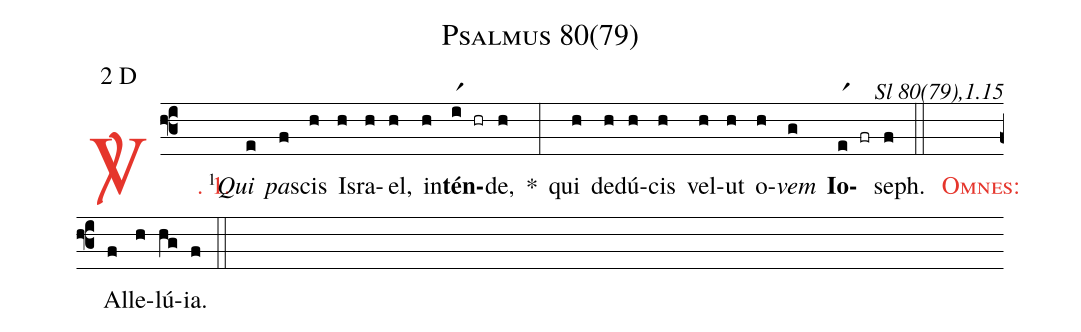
name: Psalmus 80(79);
mode: 2;
mode-differentia: D;
commentary: Sl 80(79),1.15;
%%
(f3)

<c><sp>V/</sp>. 1.</c>() <v>\VSup{1}</v><i>Qui</i>(e) <i>pa</i>(f)scis(h) Is(h)ra(h)el,(h) in(h)<b>tén</b>(ir1 hr)de,(h) *(:) qui(h) de(h)dú(h)cis(h) vel(h)ut(h) o(h)<i>vem</i>(g) <b>Io</b>(er1 fr)seph.(f)

(::)

<nlba><c><sc>Omnes</sc>:</c>() Al</nlba>(f)le(h)lú(hg)ia.(f)

(::)
